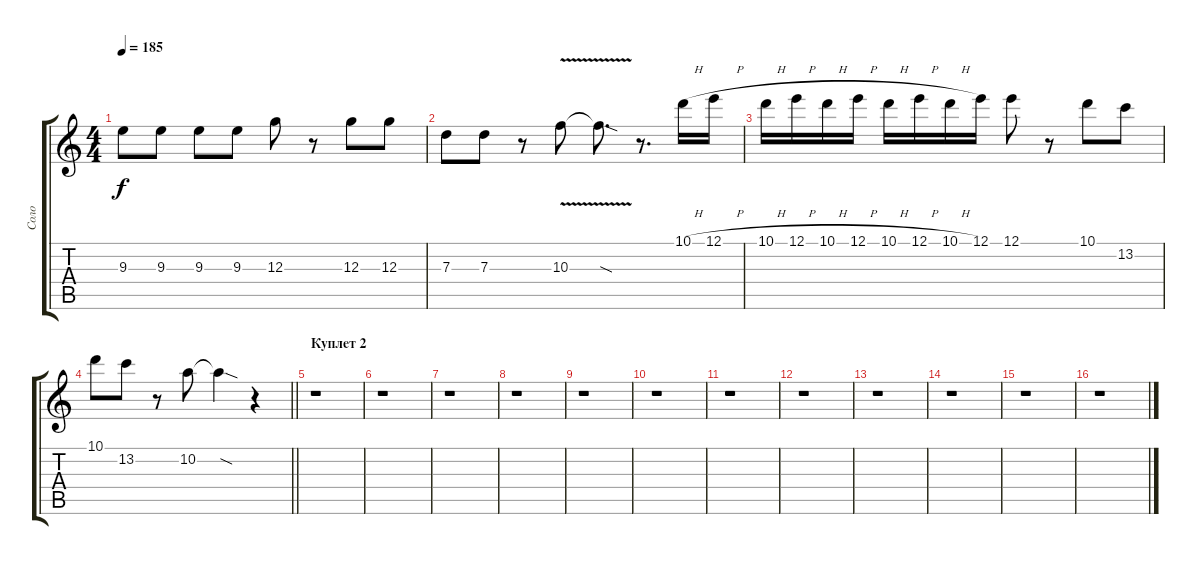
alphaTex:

\track ("Соло" "Соло") {instrument overdrivenguitar}
\staff {score tabs}
\tuning (E4 B3 G3 D3 A2 E2) {hide}
\ts (4 4)
\tempo 185
\clef g2
\ks c
9.3.8{dy f} 9.3.8 9.3.8 9.3.8 12.3.8 r.8 12.3.8 12.3.8 |
7.3.8 7.3.8 r.8 10.3{v}.8 10.3{sod t}.8{d} r.8{d} 10.1{h}.16 12.1{h}.16 |
10.1{h}.16 12.1{h}.16 10.1{h}.16 12.1{h}.16 10.1{h}.16 12.1{h}.16 10.1{h}.16 12.1.16 12.1.8 r.8 10.1.8 13.2.8 |
\barLineRight lightlight
10.1.8 13.2.8 r.8 10.2.8 10.2{sod t}.4 r.4 |
\section ("" "Куплет 2")
r.1 |
r.1 |
r.1 |
r.1 |
r.1 |
r.1 |
r.1 |
r.1 |
r.1 |
r.1 |
r.1 |
r.1
